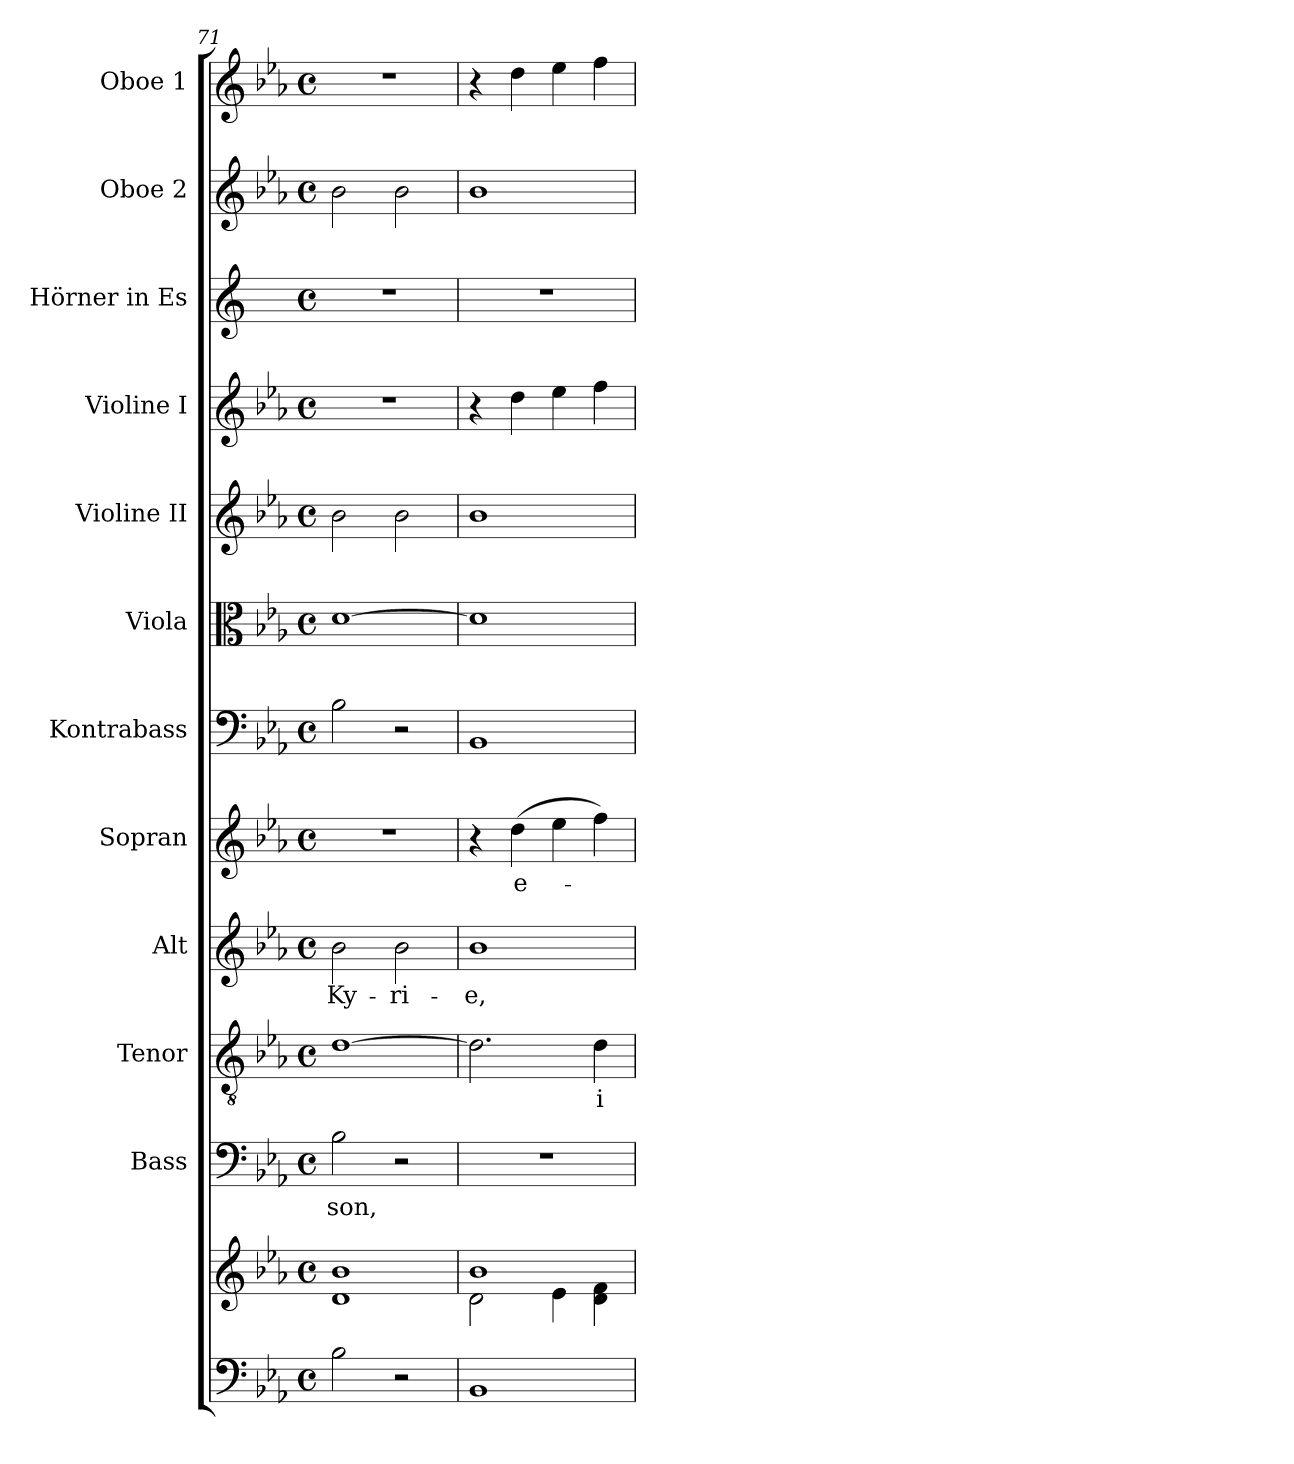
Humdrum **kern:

**kern	**kern	**kern	**text	**kern	**text	**kern	**text	**kern	**text	**kern	**kern	**kern	**kern	**kern	**kern	**kern
*part12	*part12	*part11	*part11	*part10	*part10	*part9	*part9	*part8	*part8	*part7	*part6	*part5	*part4	*part3	*part2	*part1
*staff13	*staff12	*staff11	*staff11	*staff10	*staff10	*staff9	*staff9	*staff8	*staff8	*staff7	*staff6	*staff5	*staff4	*staff3	*staff2	*staff1
*	*	*I"Bass	*	*I"Tenor	*	*I"Alt	*	*I"Sopran	*	*I"Kontrabass	*I"Viola	*I"Violine II	*I"Violine I	*I"Hörner in Es	*I"Oboe 2	*I"Oboe 1
*	*	*I'B.	*	*I'T.	*	*I'A.	*	*I'S.	*	*I'Kb.	*I'Vla.	*I'Vl. II	*I'Vl. I	*	*I'Ob. 2	*I'Ob. 1
*clefF4	*clefG2	*clefF4	*	*clefGv2	*	*clefG2	*	*clefG2	*	*clefF4	*clefC3	*clefG2	*clefG2	*clefG2	*clefG2	*clefG2
*	*	*	*	*	*	*	*	*	*	*ITrd7c12	*	*	*	*ITrd5c9	*	*
*k[b-e-a-]	*k[b-e-a-]	*k[b-e-a-]	*	*k[b-e-a-]	*	*k[b-e-a-]	*	*k[b-e-a-]	*	*k[b-e-a-]	*k[b-e-a-]	*k[b-e-a-]	*k[b-e-a-]	*k[b-e-a-]	*k[b-e-a-]	*k[b-e-a-]
*E-:	*E-:	*E-:	*	*E-:	*	*E-:	*	*E-:	*	*E-:	*E-:	*E-:	*E-:	*E-:	*E-:	*E-:
*M4/4	*M4/4	*M4/4	*	*M4/4	*	*M4/4	*	*M4/4	*	*M4/4	*M4/4	*M4/4	*M4/4	*M4/4	*M4/4	*M4/4
*met(c)	*met(c)	*met(c)	*	*met(c)	*	*met(c)	*	*met(c)	*	*met(c)	*met(c)	*met(c)	*met(c)	*met(c)	*met(c)	*met(c)
=71	=71	=71	=71	=71	=71	=71	=71	=71	=71	=71	=71	=71	=71	=71	=71	=71
!	!	!	!LO:LY:b	!	!	!	!LO:LY:b	!	!	!	!	!	!	!	!	!
2B-\	1d 1b-	2B-\	-son,	[1d	.	2b-\	Ky-	1r	.	2BB-\	[1d	2b-\	1r	1r	2b-\	1r
!	!	!	!	!	!	!	!LO:LY:b	!	!	!	!	!	!	!	!	!
2r	.	2r	.	.	.	2b-\	-ri-	.	.	2r	.	2b-\	.	.	2b-\	.
=72	=72	=72	=72	=72	=72	=72	=72	=72	=72	=72	=72	=72	=72	=72	=72	=72
*	*^	*	*	*	*	*	*	*	*	*	*	*	*	*	*	*
!	!	!	!	!	!	!	!	!LO:LY:b	!	!	!	!	!	!	!	!	!
1BB-	1b-	2d\	1r	.	2.d\]	.	1b-	-e,	4r	.	1BBB-	1d]	1b-	4r	1r	1b-	4r
!	!	!	!	!	!	!	!	!	!	!LO:LY:b	!	!	!	!	!	!	!
.	.	.	.	.	.	.	.	.	(>4dd\	e-	.	.	.	4dd\	.	.	4dd\
.	.	4e-\	.	.	.	.	.	.	4ee-\	.	.	.	.	4ee-\	.	.	4ee-\
!	!	!	!	!	!	!LO:LY:b	!	!	!	!	!	!	!	!	!	!	!
.	.	4d\ 4f\	.	.	4d\	-i-	.	.	4ff\)	.	.	.	.	4ff\	.	.	4ff\
*	*v	*v	*	*	*	*	*	*	*	*	*	*	*	*	*	*	*
=	=	=	=	=	=	=	=	=	=	=	=	=	=	=	=	=
*-	*-	*-	*-	*-	*-	*-	*-	*-	*-	*-	*-	*-	*-	*-	*-	*-
